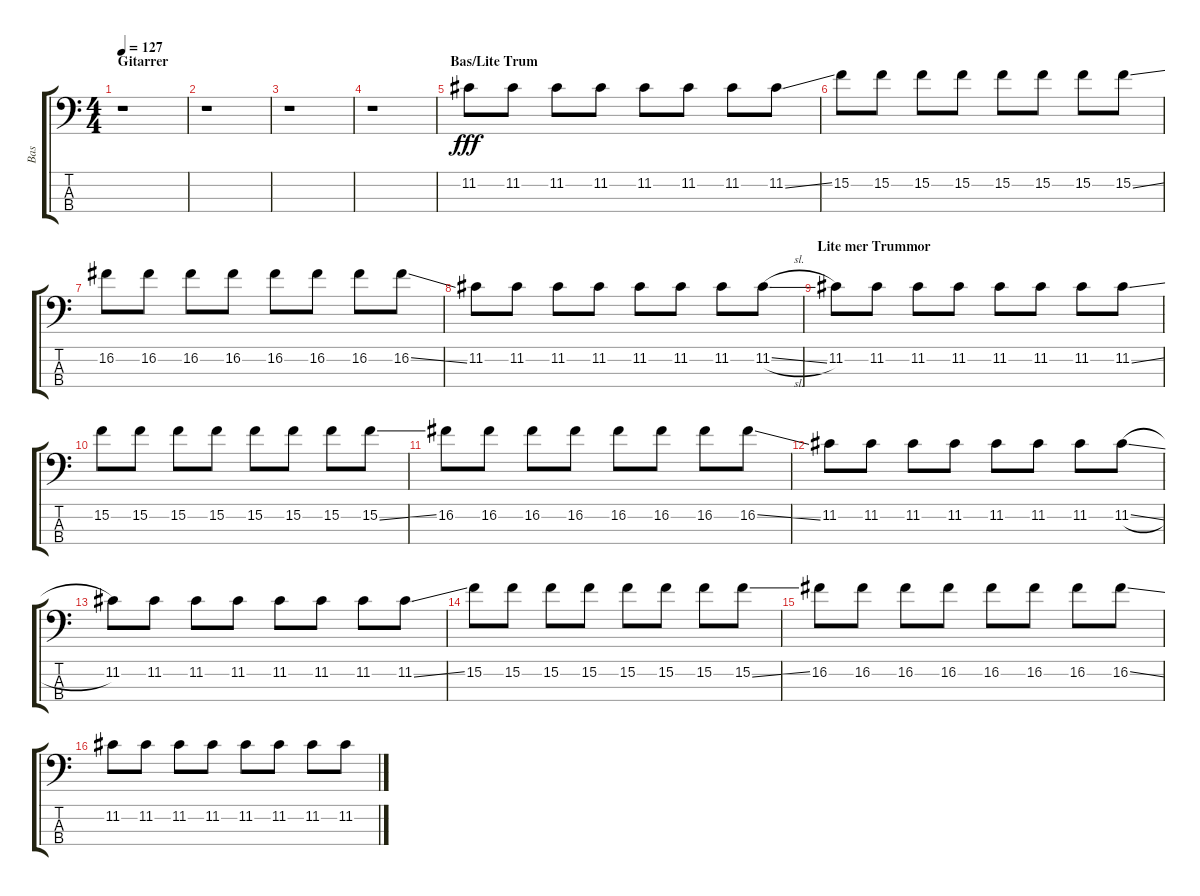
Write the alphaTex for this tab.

\track ("Bas" "Bas") {instrument electricbasspick}
\staff {score tabs}
\tuning (G2 D2 A1 E1) {hide}
\ts (4 4)
\section ("" "Gitarrer")
\tempo 127
\clef f4
\ks c
r.1{dy fff instrument electricbasspick} |
r.1 |
r.1 |
r.1 |
\section ("" "Bas/Lite Trum")
11.2.8 11.2.8 11.2.8 11.2.8 11.2.8 11.2.8 11.2.8 11.2{ss}.8 |
15.2.8 15.2.8 15.2.8 15.2.8 15.2.8 15.2.8 15.2.8 15.2{ss}.8 |
16.2.8 16.2.8 16.2.8 16.2.8 16.2.8 16.2.8 16.2.8 16.2{ss}.8 |
11.2.8 11.2.8 11.2.8 11.2.8 11.2.8 11.2.8 11.2.8 11.2{sl}.8 |
\section ("" "Lite mer Trummor")
11.2.8 11.2.8 11.2.8 11.2.8 11.2.8 11.2.8 11.2.8 11.2{ss}.8 |
15.2.8 15.2.8 15.2.8 15.2.8 15.2.8 15.2.8 15.2.8 15.2{ss}.8 |
16.2.8 16.2.8 16.2.8 16.2.8 16.2.8 16.2.8 16.2.8 16.2{ss}.8 |
11.2.8 11.2.8 11.2.8 11.2.8 11.2.8 11.2.8 11.2.8 11.2{sl}.8 |
11.2.8 11.2.8 11.2.8 11.2.8 11.2.8 11.2.8 11.2.8 11.2{ss}.8 |
15.2.8 15.2.8 15.2.8 15.2.8 15.2.8 15.2.8 15.2.8 15.2{ss}.8 |
16.2.8 16.2.8 16.2.8 16.2.8 16.2.8 16.2.8 16.2.8 16.2{ss}.8 |
11.2.8 11.2.8 11.2.8 11.2.8 11.2.8 11.2.8 11.2.8 11.2{sl}.8
